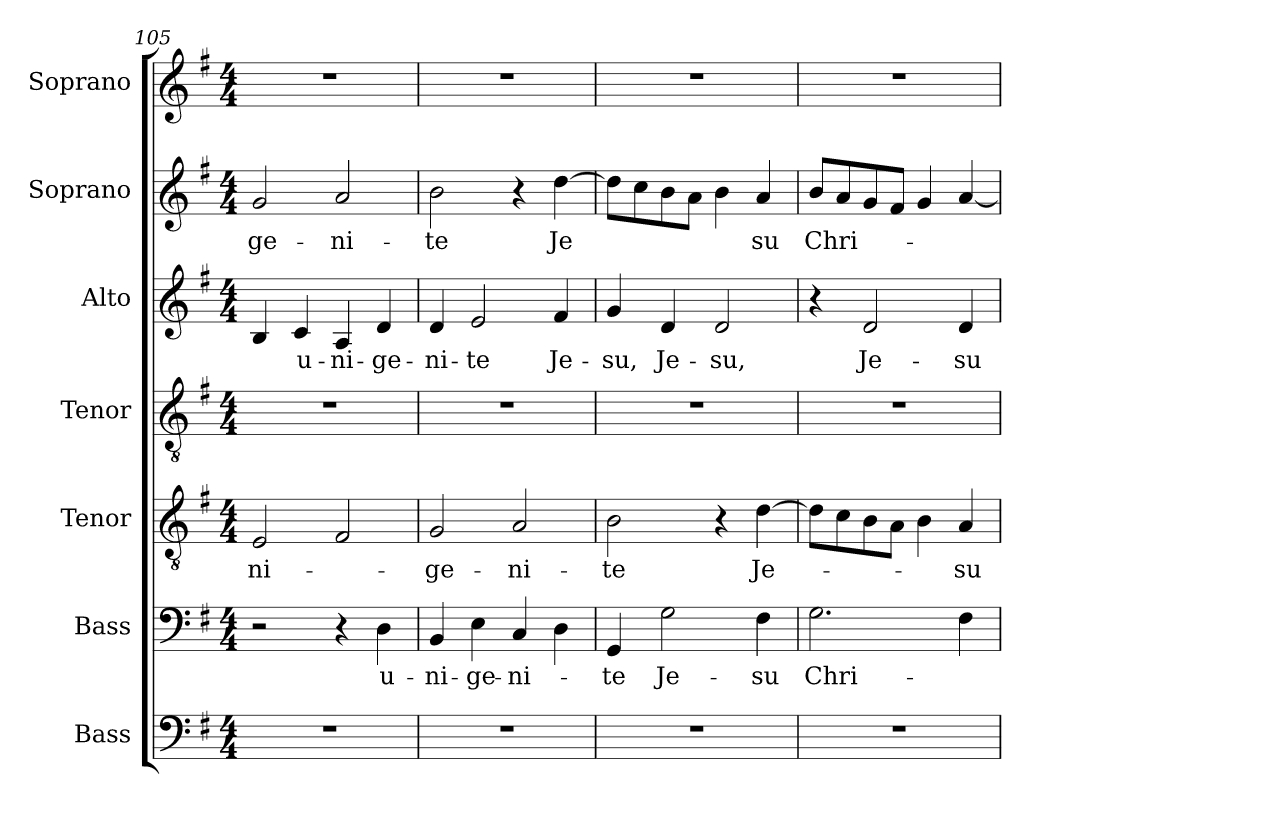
**kern	**kern	**text	**kern	**text	**kern	**kern	**text	**kern	**text	**kern
*part7	*part6	*part6	*part5	*part5	*part4	*part3	*part3	*part2	*part2	*part1
*staff7	*staff6	*staff6	*staff5	*staff5	*staff4	*staff3	*staff3	*staff2	*staff2	*staff1
*I"Bass	*I"Bass	*	*I"Tenor	*	*I"Tenor	*I"Alto	*	*I"Soprano	*	*I"Soprano
*I'B.	*I'B.	*	*I'T.	*	*I'T.	*I'A.	*	*I'S.	*	*I'S.
*clefF4	*clefF4	*	*clefGv2	*	*clefGv2	*clefG2	*	*clefG2	*	*clefG2
*	*	*	*ITrd7c12	*	*ITrd7c12	*	*	*	*	*
*k[f#]	*k[f#]	*	*k[f#]	*	*k[f#]	*k[f#]	*	*k[f#]	*	*k[f#]
*G:	*G:	*	*G:	*	*G:	*G:	*	*G:	*	*G:
*M4/4	*M4/4	*	*M4/4	*	*M4/4	*M4/4	*	*M4/4	*	*M4/4
=105	=105	=105	=105	=105	=105	=105	=105	=105	=105	=105
!	!	!	!	!LO:LY:b:color=#000000	!	!	!	!	!	!
!	!	!	!	!	!	!	!	!	!LO:LY:b:color=#000000	!
1r	2r	.	2EEi/	-ni-	1r	4Bi/	.	2gi/	ge-	1r
!	!	!	!	!	!	!	!LO:LY:b:color=#000000	!	!	!
.	.	.	.	.	.	4ci/	u-	.	.	.
!	!	!	!	!	!	!	!LO:LY:b:color=#000000	!	!	!
!	!	!	!	!	!	!	!	!	!LO:LY:b:color=#000000	!
.	4r	.	2FF#i/	.	.	4Ai/	-ni-	2ai/	-ni-	.
!	!	!LO:LY:b:color=#000000	!	!	!	!	!	!	!	!
!	!	!	!	!	!	!	!LO:LY:b:color=#000000	!	!	!
.	4Di\	u-	.	.	.	4di/	-ge-	.	.	.
=106	=106	=106	=106	=106	=106	=106	=106	=106	=106	=106
!	!	!LO:LY:b:color=#000000	!	!	!	!	!	!	!	!
!	!	!	!	!LO:LY:b:color=#000000	!	!	!	!	!	!
!	!	!	!	!	!	!	!LO:LY:b:color=#000000	!	!	!
!	!	!	!	!	!	!	!	!	!LO:LY:b:color=#000000	!
1r	4BBi/	-ni-	2GGi/	-ge-	1r	4di/	-ni-	2bi\	-te	1r
!	!	!LO:LY:b:color=#000000	!	!	!	!	!	!	!	!
!	!	!	!	!	!	!	!LO:LY:b:color=#000000	!	!	!
.	4Ei\	-ge-	.	.	.	2ei/	-te	.	.	.
!	!	!LO:LY:b:color=#000000	!	!	!	!	!	!	!	!
!	!	!	!	!LO:LY:b:color=#000000	!	!	!	!	!	!
.	4Ci/	-ni-	2AAi/	-ni-	.	.	.	4r	.	.
!	!	!	!	!	!	!	!LO:LY:b:color=#000000	!	!	!
!	!	!	!	!	!	!	!	!	!LO:LY:b:color=#000000	!
.	4Di\	.	.	.	.	4f#i/	Je-	[4ddi\	Je	.
=107	=107	=107	=107	=107	=107	=107	=107	=107	=107	=107
!	!	!LO:LY:b:color=#000000	!	!	!	!	!	!	!	!
!	!	!	!	!LO:LY:b:color=#000000	!	!	!	!	!	!
!	!	!	!	!	!	!	!LO:LY:b:color=#000000	!	!	!
1r	4GGi/	-te	2BBi\	-te	1r	4gi/	-su,	8ddi\L]	.	1r
.	.	.	.	.	.	.	.	8cci\	.	.
!	!	!LO:LY:b:color=#000000	!	!	!	!	!	!	!	!
!	!	!	!	!	!	!	!LO:LY:b:color=#000000	!	!	!
.	2Gi\	Je-	.	.	.	4di/	Je-	8bi\	.	.
.	.	.	.	.	.	.	.	8ai\J	.	.
!	!	!	!	!	!	!	!LO:LY:b:color=#000000	!	!	!
.	.	.	4r	.	.	2di/	-su,	4bi\	.	.
!	!	!LO:LY:b:color=#000000	!	!	!	!	!	!	!	!
!	!	!	!	!LO:LY:b:color=#000000	!	!	!	!	!	!
!	!	!	!	!	!	!	!	!	!LO:LY:b:color=#000000	!
.	4F#i\	-su	[4Di\	Je-	.	.	.	4ai/	su	.
=108	=108	=108	=108	=108	=108	=108	=108	=108	=108	=108
!	!	!LO:LY:b:color=#000000	!	!	!	!	!	!	!	!
!	!	!	!	!	!	!	!	!	!LO:LY:b:color=#000000	!
1r	2.Gi\	Chri-	8Di\L]	.	1r	4r	.	8bi/L	Chri-	1r
.	.	.	8Ci\	.	.	.	.	8ai/	.	.
!	!	!	!	!	!	!	!LO:LY:b:color=#000000	!	!	!
.	.	.	8BBi\	.	.	2di/	Je-	8gi/	.	.
.	.	.	8AAi\J	.	.	.	.	8f#i/J	.	.
.	.	.	4BBi\	.	.	.	.	4gi/	.	.
!	!	!	!	!LO:LY:b:color=#000000	!	!	!	!	!	!
!	!	!	!	!	!	!	!LO:LY:b:color=#000000	!	!	!
.	4F#i\	.	4AAi/	-su	.	4di/	-su	[4ai/	.	.
=	=	=	=	=	=	=	=	=	=	=
*-	*-	*-	*-	*-	*-	*-	*-	*-	*-	*-
